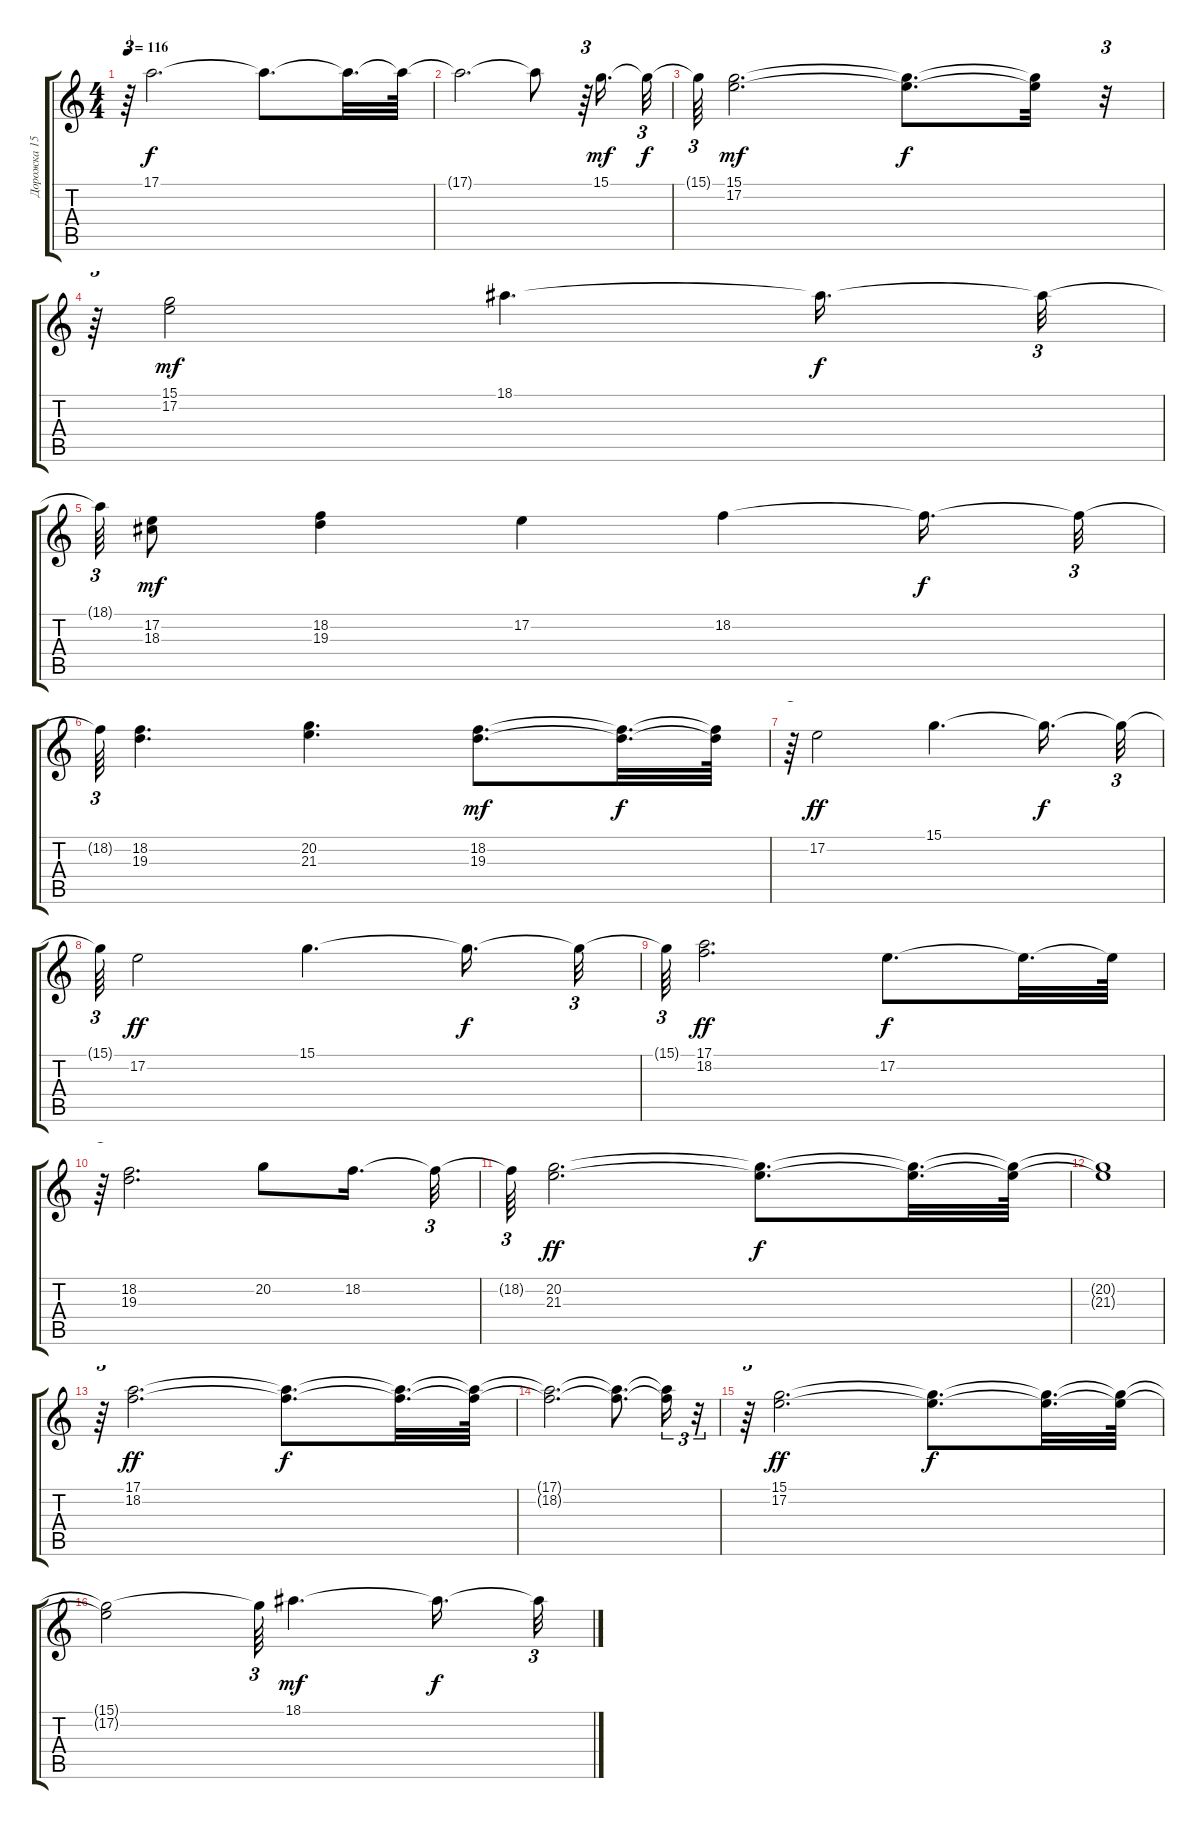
\track ("Дорожка 15" "Дорожка 15") {instrument rockorgan}
\staff {score tabs}
\tuning (E4 B3 G3 D3 A2 E2) {hide}
\ts (4 4)
\tempo 116
\clef g2
\ks c
r.64{tu (3 2) dy f} 17.1.2{d balance 16} 17.1{t}.8{d} 17.1{t}.32{d} 17.1{t}.64 |
17.1{t}.2{d} 17.1{t}.8 r.64{tu (3 2)} 15.1.16{d dy mf balance 14} 15.1{t}.32{tu (3 2) dy f} |
15.1{t}.64{tu (3 2)} (15.1 17.2).2{d dy mf balance 16} (15.1{t} 17.2{t}).8{d dy f} (15.1{t} 17.2{t}).32 r.32{tu (3 2)} |
r.64{tu (3 2)} (15.1 17.2).2{dy mf balance 16} 18.1.4{d balance 0} 18.1{t}.16{d dy f} 18.1{t}.32{tu (3 2)} |
18.1{t}.64{tu (3 2)} (17.2 18.3).8{dy mf balance 16} (18.2 19.3).4{balance 14} 17.2.4{balance 2} 18.2.4{balance 2} 18.2{t}.16{d dy f} 18.2{t}.32{tu (3 2)} |
18.2{t}.64{tu (3 2)} (18.2 19.3).4{d balance 16} (20.2 21.3).4{d balance 2} (18.2 19.3).8{d dy mf balance 8} (18.2{t} 19.3{t}).32{d dy f} (18.2{t} 19.3{t}).64 |
r.64{tu (3 2)} 17.2.2{dy ff balance 16} 15.1.4{d balance 0} 15.1{t}.16{d dy f} 15.1{t}.32{tu (3 2)} |
15.1{t}.64{tu (3 2)} 17.2.2{dy ff balance 16} 15.1.4{d balance 0} 15.1{t}.16{d dy f} 15.1{t}.32{tu (3 2)} |
15.1{t}.64{tu (3 2)} (17.1 18.2).2{d dy ff balance 16} 17.2.8{d dy f balance 7} 17.2{t}.32{d} 17.2{t}.64 |
r.64{tu (3 2)} (18.2 19.3).2{d balance 16} 20.2.8{balance 8} 18.2.16{d balance 14} 18.2{t}.32{tu (3 2)} |
18.2{t}.64{tu (3 2)} (20.2 21.3).2{d dy ff balance 16} (20.2{t} 21.3{t}).8{d dy f} (20.2{t} 21.3{t}).32{d} (20.2{t} 21.3{t}).64 |
(20.2{t} 21.3{t}).1 |
r.64{tu (3 2)} (17.1 18.2).2{d dy ff balance 16} (17.1{t} 18.2{t}).8{d dy f} (17.1{t} 18.2{t}).32{d} (17.1{t} 18.2{t}).64 |
(17.1{t} 18.2{t}).2{d} (17.1{t} 18.2{t}).8{d} (17.1{t} 18.2{t}).16{tu (3 2)} r.32{tu (3 2)} |
r.64{tu (3 2)} (15.1 17.2).2{d dy ff balance 16} (15.1{t} 17.2{t}).8{d dy f} (15.1{t} 17.2{t}).32{d} (15.1{t} 17.2{t}).64 |
(15.1{t} 17.2{t}).2 15.1{t}.64{tu (3 2)} 18.1.4{d dy mf balance 0} 18.1{t}.16{d dy f} 18.1{t}.32{tu (3 2)}
